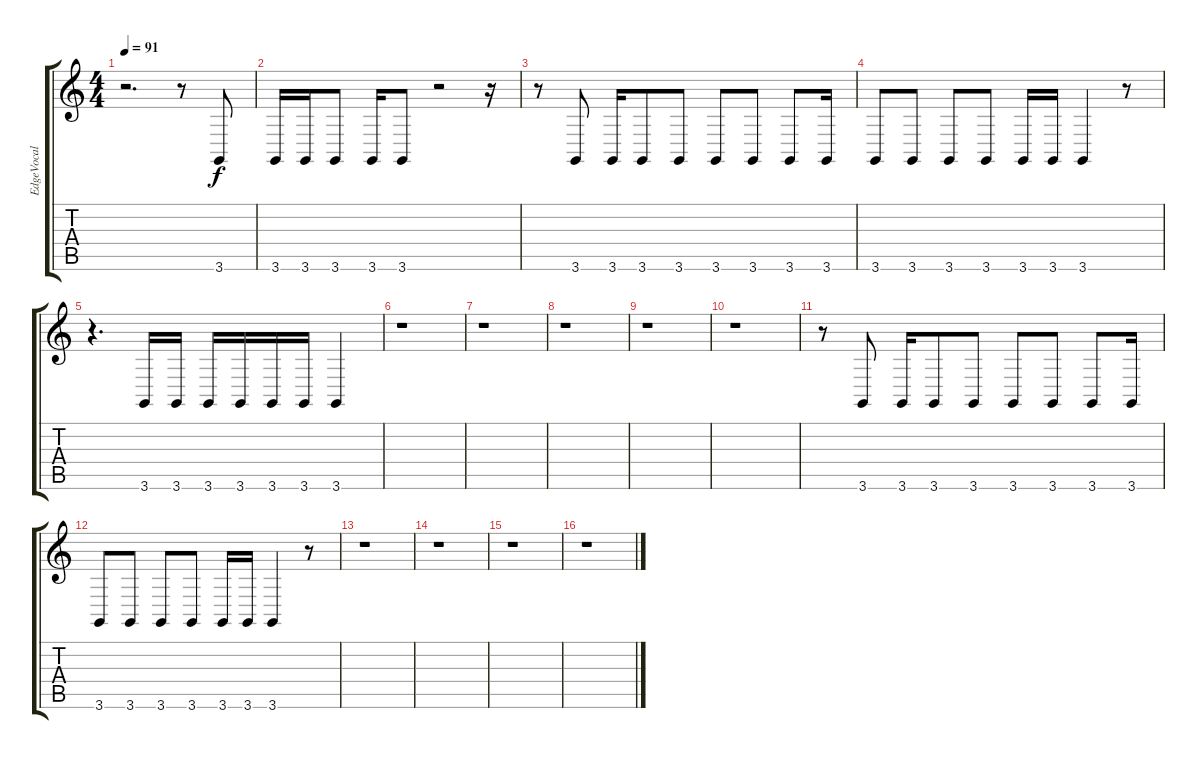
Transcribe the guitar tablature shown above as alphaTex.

\track ("EdgeVocal" "EdgeVocal") {instrument englishhorn}
\staff {score tabs}
\tuning (E4 B3 G3 D3 A2 E2) {hide}
\ts (4 4)
\tempo 91
\clef g2
\ks c
r.2{d dy f} r.8 3.6.8 |
3.6.16 3.6.16 3.6.8 3.6.16 3.6.8 r.2 r.16 |
r.8 3.6.8 3.6.16 3.6.8 3.6.8 3.6.8 3.6.8 3.6.8 3.6.16 |
3.6.8 3.6.8 3.6.8 3.6.8 3.6.16 3.6.16 3.6.4 r.8 |
r.4{d} 3.6.16 3.6.16 3.6.16 3.6.16 3.6.16 3.6.16 3.6.4 |
r.1 |
r.1 |
r.1 |
r.1 |
r.1 |
r.8 3.6.8 3.6.16 3.6.8 3.6.8 3.6.8 3.6.8 3.6.8 3.6.16 |
3.6.8 3.6.8 3.6.8 3.6.8 3.6.16 3.6.16 3.6.4 r.8 |
r.1 |
r.1 |
r.1 |
r.1
